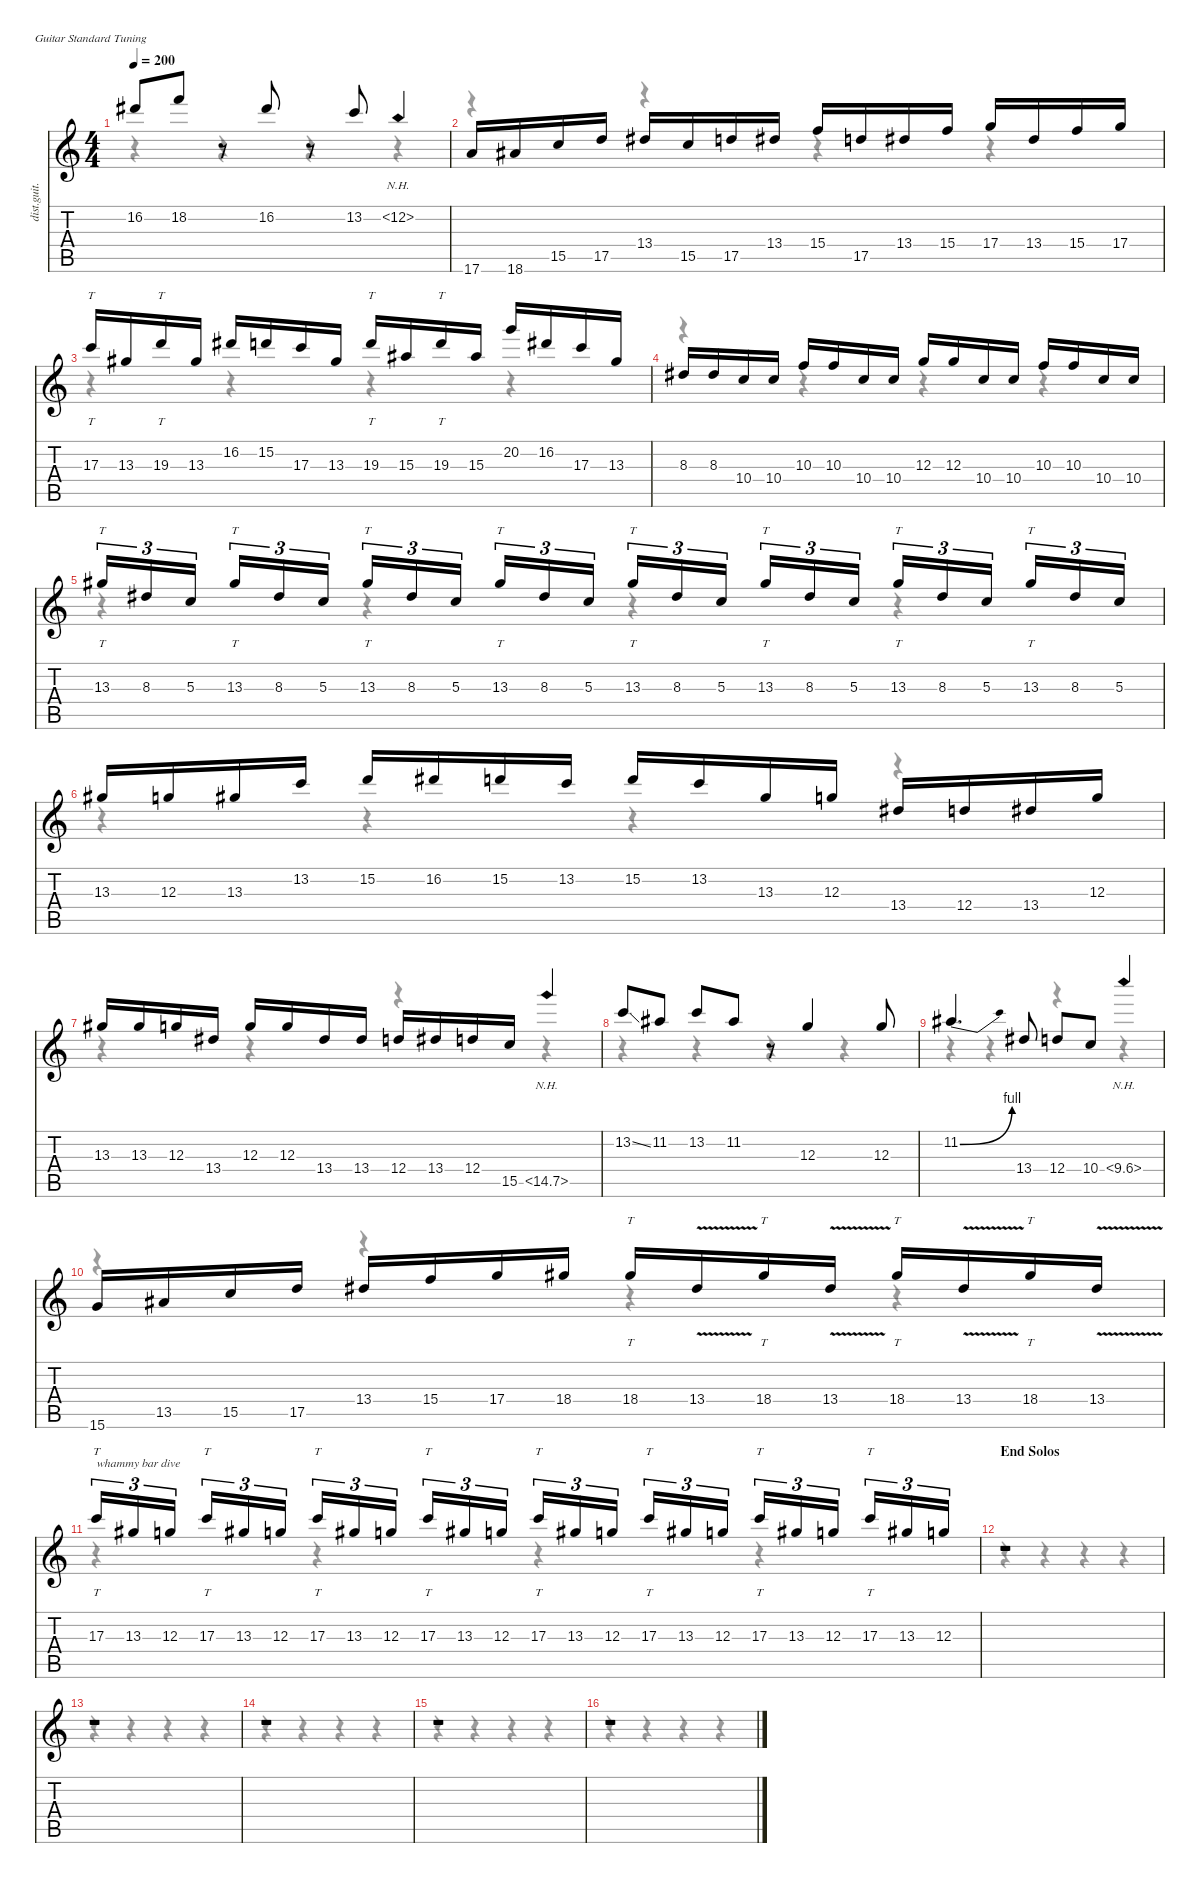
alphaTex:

\hideDynamics
\bracketExtendMode nobrackets
\otherSystemsTrackNameOrientation horizontal
\track ("Lead 2" "dist.guit.") {instrument distortionguitar}
\staff {score tabs}
\tuning (E4 B3 G3 D3 A2 E2)
\voice
\ts (4 4)
\scale
1.06434
\tempo 200
\accidentals auto
\clef g2
\ottava regular
\simile none
\ks c
16.2{acc #}.8{dy f} 18.2.8 r.8 16.2{acc #}.8 r.8 13.2.8 13.2{nh}.4 |
\scale
0.990536 17.6.16 18.6{acc #}.16 15.5.16 17.5.16 13.4{acc #}.16 15.5.16 17.5.16 13.4{acc #}.16 15.4.16 17.5.16 13.4{acc #}.16 15.4.16 17.4.16 13.4{acc #}.16 15.4.16 17.4.16 |
\scale
0.988574 17.3.16{tt} 13.3{acc #}.16 19.3.16{tt} 13.3{acc #}.16 16.2{acc #}.16 15.2.16 17.3.16 13.3{acc #}.16 19.3.16{tt} 15.3{acc #}.16 19.3.16{tt} 15.3{acc #}.16 20.2.16 16.2{acc #}.16 17.3.16 13.3{acc #}.16 |
\section ("" "")
\scale
0.978277 8.3{acc #}.16 8.3{acc #}.16 10.4.16 10.4.16 10.3.16 10.3.16 10.4.16 10.4.16 12.3.16 12.3.16 10.4.16 10.4.16 10.3.16 10.3.16 10.4.16 10.4.16 |
\scale
0.978277 13.3{acc #}.16{tt tu (3 2)} 8.3{acc #}.16{tu (3 2)} 5.3.16{tu (3 2)} 13.3{acc #}.16{tt tu (3 2)} 8.3{acc #}.16{tu (3 2)} 5.3.16{tu (3 2)} 13.3{acc #}.16{tt tu (3 2)} 8.3{acc #}.16{tu (3 2)} 5.3.16{tu (3 2)} 13.3{acc #}.16{tt tu (3 2)} 8.3{acc #}.16{tu (3 2)} 5.3.16{tu (3 2)} 13.3{acc #}.16{tt tu (3 2)} 8.3{acc #}.16{tu (3 2)} 5.3.16{tu (3 2)} 13.3{acc #}.16{tt tu (3 2)} 8.3{acc #}.16{tu (3 2)} 5.3.16{tu (3 2)} 13.3{acc #}.16{tt tu (3 2)} 8.3{acc #}.16{tu (3 2)} 5.3.16{tu (3 2)} 13.3{acc #}.16{tt tu (3 2)} 8.3{acc #}.16{tu (3 2)} 5.3.16{tu (3 2)} |
\scale
1.0664 13.3{acc #}.16 12.3.16 13.3{acc #}.16 13.2.16 15.2.16 16.2{acc #}.16 15.2.16 13.2.16 15.2.16 13.2.16 13.3{acc #}.16 12.3.16 13.4{acc #}.16 12.4.16 13.4{acc #}.16 12.3.16 |
\scale
0.980336 13.3{acc #}.16 13.3{acc #}.16 12.3.16 13.4{acc #}.16 12.3.16 12.3.16 13.4{acc #}.16 13.4{acc #}.16 12.4.16 13.4{acc #}.16 12.4.16 15.5.16 15.5{nh}.4 |
\scale
0.980336 13.2{ss}.8 11.2{acc #}.8 13.2.8 11.2{acc #}.8 r.8 12.3.4 12.3.8 |
\scale
0.980336 11.2{be (bend 0 0 9.999999599999999 4) acc #}.4{d} 13.4{acc #}.8 12.4.8 10.4.8 10.4{nh}.4 |
\scale
0.992595 15.6.16 13.5{acc #}.16 15.5.16 17.5.16 13.4{acc #}.16 15.4.16 17.4.16 18.4{acc #}.16 18.4{acc #}.16{tt} 13.4{v acc #}.16 18.4{acc #}.16{tt} 13.4{v acc #}.16 18.4{acc #}.16{tt} 13.4{v acc #}.16 18.4{acc #}.16{tt} 13.4{v acc #}.16 |
\scale
1.14191 17.3.16{tt tu (3 2) txt "whammy bar dive"} 13.3{acc #}.16{tu (3 2)} 12.3.16{tu (3 2)} 17.3.16{tt tu (3 2)} 13.3{acc #}.16{tu (3 2)} 12.3.16{tu (3 2)} 17.3.16{tt tu (3 2)} 13.3{acc #}.16{tu (3 2)} 12.3.16{tu (3 2)} 17.3.16{tt tu (3 2)} 13.3{acc #}.16{tu (3 2)} 12.3.16{tu (3 2)} 17.3.16{tt tu (3 2)} 13.3{acc #}.16{tu (3 2)} 12.3.16{tu (3 2)} 17.3.16{tt tu (3 2)} 13.3{acc #}.16{tu (3 2)} 12.3.16{tu (3 2)} 17.3.16{tt tu (3 2)} 13.3{acc #}.16{tu (3 2)} 12.3.16{tu (3 2)} 17.3.16{tt tu (3 2)} 13.3{acc #}.16{tu (3 2)} 12.3.16{tu (3 2)} |
\section ("" "End Solos")
\scale
0.990536 r.1 |
\scale
0.990536 r.1 |
\scale
0.968469 r.1 |
\scale
0.990536 r.1 |
\scale
0.968469 r.1
\voice
\clef g2
\ottava regular
\simile none
\ks c
r.4{dy mf} r.4 r.4 r.4 |
r.4 r.4 r.4 r.4 |
r.4 r.4 r.4 r.4 |
r.4 r.4 r.4 r.4 |
r.4 r.4 r.4 r.4 |
r.4 r.4 r.4 r.4 |
r.4 r.4 r.4 r.4 |
r.4 r.4 r.4 r.4 |
r.4 r.4 r.4 r.4 |
r.4 r.4 r.4 r.4 |
r.4 r.4 r.4 r.4 |
r.4 r.4 r.4 r.4 |
r.4 r.4 r.4 r.4 |
r.4 r.4 r.4 r.4 |
r.4 r.4 r.4 r.4 |
r.4 r.4 r.4 r.4
